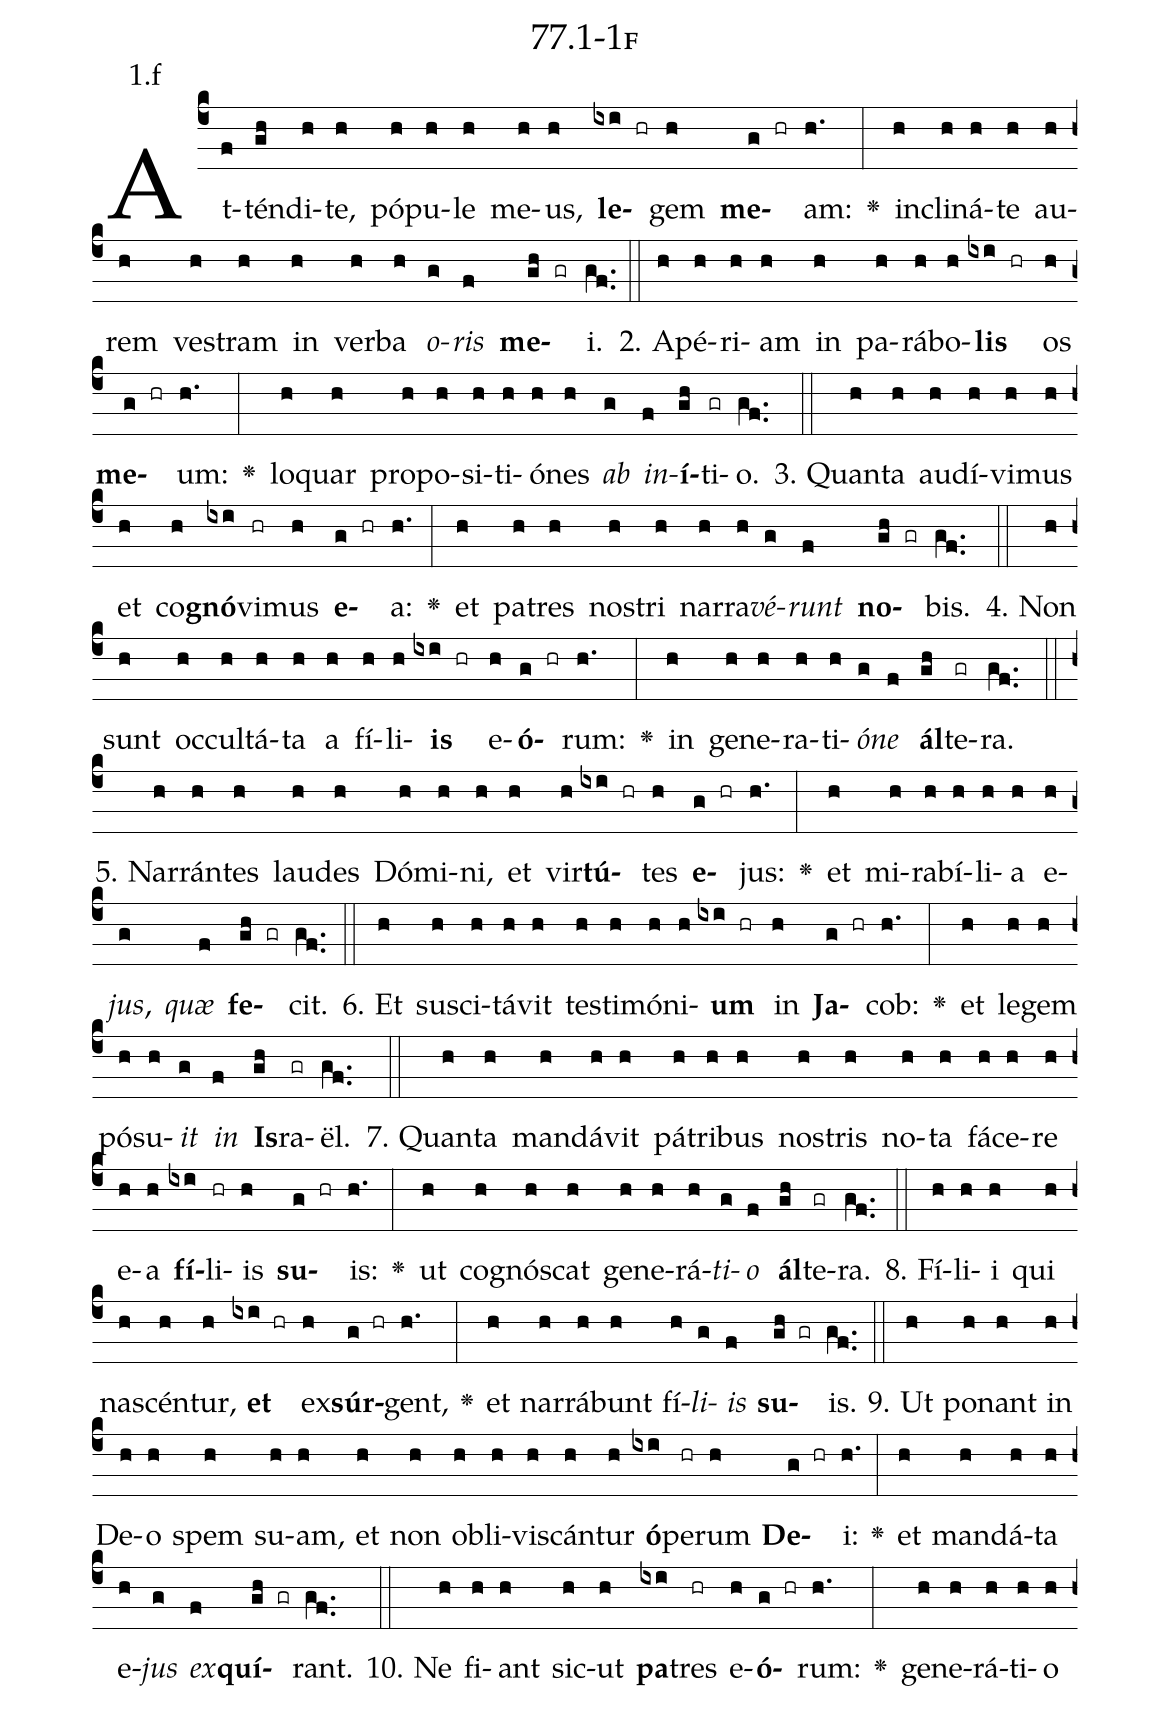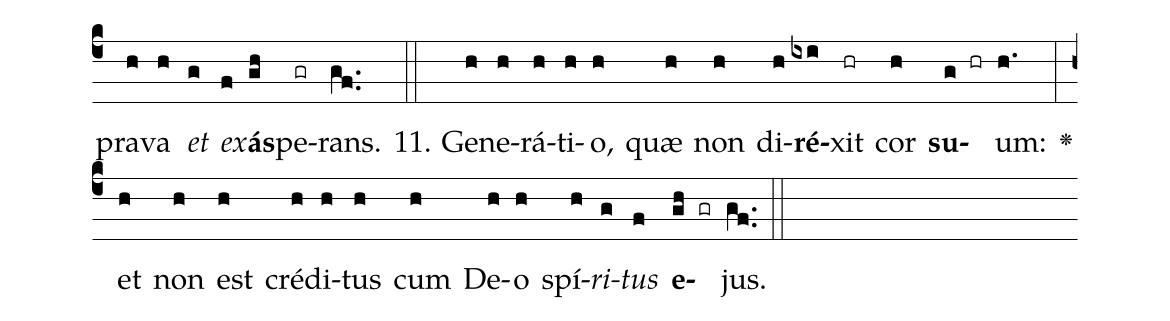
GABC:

name: 77.1-1f;
annotation: 1.f;
%%
(c4)At(f)tén(gh)di(h)te,(h) pó(h)pu(h)le(h) me(h)us,(h) <b>le</b>(ixi hr)gem(h) <b>me</b>(g hr)am:(h.) <v>\greheightstar</v>(:) in(h)cli(h)ná(h)te(h) au(h)rem(h) ves(h)tram(h) in(h) ver(h)ba(h) <i>o</i>(g)<i>ris</i>(f) <b>me</b>(gh gr)i.(gf..) (::)
2. A(h)pé(h)ri(h)am(h) in(h) pa(h)rá(h)bo(h)<b>lis</b>(ixi hr) os(h) <b>me</b>(g hr)um:(h.) <v>\greheightstar</v>(:) lo(h)quar(h) pro(h)po(h)si(h)ti(h)ó(h)nes(h) <i>ab</i>(g) <i>in</i>(f)<b>í</b>(gh)ti(gr)o.(gf..) (::)
3. Quan(h)ta(h) au(h)dí(h)vi(h)mus(h) et(h) co(h)<b>gnó</b>(ixi)vi(hr)mus(h) <b>e</b>(g hr)a:(h.) <v>\greheightstar</v>(:) et(h) pa(h)tres(h) nos(h)tri(h) nar(h)ra(h)<i>vé</i>(g)<i>runt</i>(f) <b>no</b>(gh gr)bis.(gf..) (::)
4. Non(h) sunt(h) oc(h)cul(h)tá(h)ta(h) a(h) fí(h)li(h)<b>is</b>(ixi hr) e(h)<b>ó</b>(g hr)rum:(h.) <v>\greheightstar</v>(:) in(h) ge(h)ne(h)ra(h)ti(h)<i>ó</i>(g)<i>ne</i>(f) <b>ál</b>(gh)te(gr)ra.(gf..) (::)
5. Nar(h)rán(h)tes(h) lau(h)des(h) Dó(h)mi(h)ni,(h) et(h) vir(h)<b>tú</b>(ixi hr)tes(h) <b>e</b>(g hr)jus:(h.) <v>\greheightstar</v>(:) et(h) mi(h)ra(h)bí(h)li(h)a(h) e(h)<i>jus</i>,(g) <i>quæ</i>(f) <b>fe</b>(gh gr)cit.(gf..) (::)
6. Et(h) su(h)sci(h)tá(h)vit(h) tes(h)ti(h)mó(h)ni(h)<b>um</b>(ixi hr) in(h) <b>Ja</b>(g hr)cob:(h.) <v>\greheightstar</v>(:) et(h) le(h)gem(h) pó(h)su(h)<i>it</i>(g) <i>in</i>(f) <b>Is</b>(gh)ra(gr)ël.(gf..) (::)
7. Quan(h)ta(h) man(h)dá(h)vit(h) pá(h)tri(h)bus(h) nos(h)tris(h) no(h)ta(h) fá(h)ce(h)re(h) e(h)a(h) <b>fí</b>(ixi)li(hr)is(h) <b>su</b>(g hr)is:(h.) <v>\greheightstar</v>(:) ut(h) co(h)gnós(h)cat(h) ge(h)ne(h)rá(h)<i>ti</i>(g)<i>o</i>(f) <b>ál</b>(gh)te(gr)ra.(gf..) (::)
8. Fí(h)li(h)i(h) qui(h) na(h)scén(h)tur,(h) <b>et</b>(ixi hr) ex(h)<b>súr</b>(g hr)gent,(h.) <v>\greheightstar</v>(:) et(h) nar(h)rá(h)bunt(h) fí(h)<i>li</i>(g)<i>is</i>(f) <b>su</b>(gh gr)is.(gf..) (::)
9. Ut(h) po(h)nant(h) in(h) De(h)o(h) spem(h) su(h)am,(h) et(h) non(h) ob(h)li(h)vis(h)cán(h)tur(h) <b>ó</b>(ixi)pe(hr)rum(h) <b>De</b>(g hr)i:(h.) <v>\greheightstar</v>(:) et(h) man(h)dá(h)ta(h) e(h)<i>jus</i>(g) <i>ex</i>(f)<b>quí</b>(gh gr)rant.(gf..) (::)
10. Ne(h) fi(h)ant(h) sic(h)ut(h) <b>pa</b>(ixi)tres(hr) e(h)<b>ó</b>(g hr)rum:(h.) <v>\greheightstar</v>(:) ge(h)ne(h)rá(h)ti(h)o(h) pra(h)va(h) <i>et</i>(g) <i>ex</i>(f)<b>ás</b>(gh)pe(gr)rans.(gf..) (::)
11. Ge(h)ne(h)rá(h)ti(h)o,(h) quæ(h) non(h) di(h)<b>ré</b>(ixi)xit(hr) cor(h) <b>su</b>(g hr)um:(h.) <v>\greheightstar</v>(:) et(h) non(h) est(h) cré(h)di(h)tus(h) cum(h) De(h)o(h) spí(h)<i>ri</i>(g)<i>tus</i>(f) <b>e</b>(gh gr)jus.(gf..) (::)
